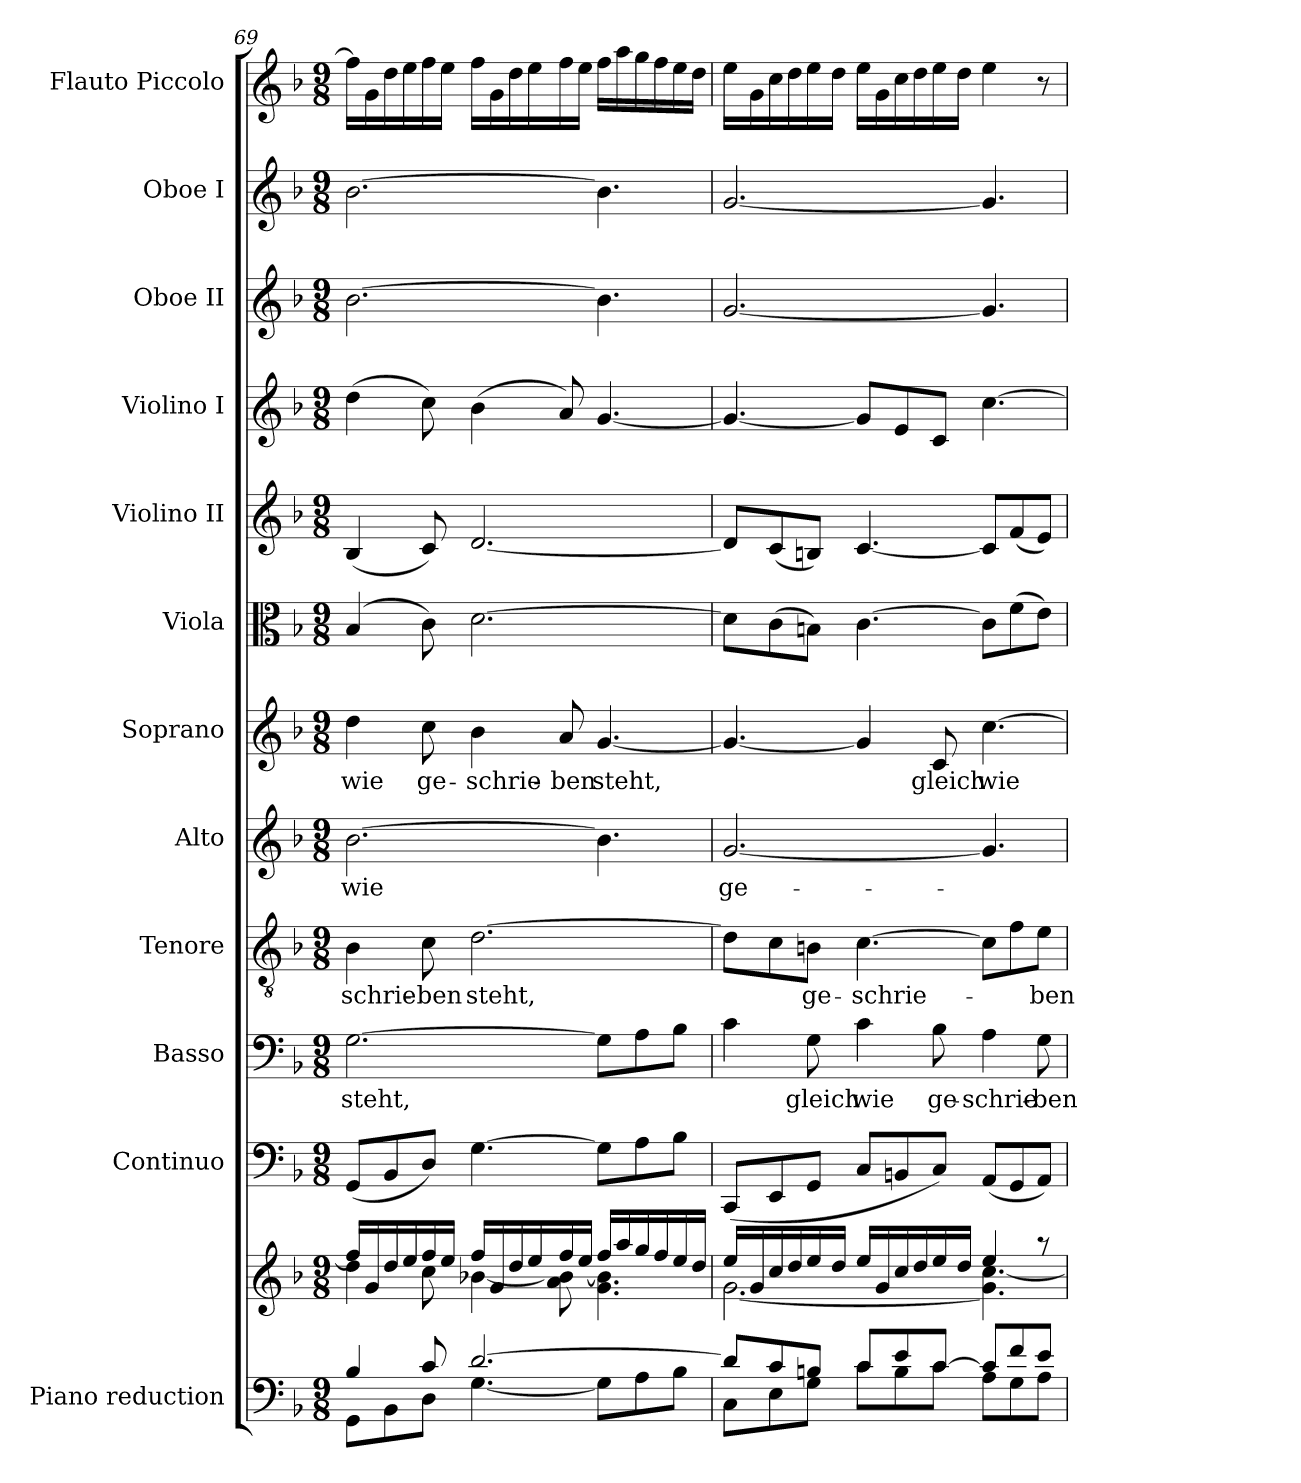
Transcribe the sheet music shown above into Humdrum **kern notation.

**kern	**kern	**kern	**kern	**text	**kern	**text	**kern	**text	**kern	**text	**kern	**kern	**kern	**kern	**kern	**kern
*part12	*part12	*part11	*part10	*part10	*part9	*part9	*part8	*part8	*part7	*part7	*part6	*part5	*part4	*part3	*part2	*part1
*staff13	*staff12	*staff11	*staff10	*staff10	*staff9	*staff9	*staff8	*staff8	*staff7	*staff7	*staff6	*staff5	*staff4	*staff3	*staff2	*staff1
*I"Piano reduction	*	*I"Continuo	*I"Basso	*	*I"Tenore	*	*I"Alto	*	*I"Soprano	*	*I"Viola	*I"Violino II	*I"Violino I	*I"Oboe II	*I"Oboe I	*I"Flauto Piccolo
*I'Pno	*	*	*	*	*	*	*	*	*	*	*	*	*	*I'Ob	*I'Ob	*I'Picc
*clefF4	*clefG2	*clefF4	*clefF4	*	*clefGv2	*	*clefG2	*	*clefG2	*	*clefC3	*clefG2	*clefG2	*clefG2	*clefG2	*clefG2
*	*	*	*	*	*	*	*	*	*	*	*	*	*	*	*	*ITrd-7c-12
*k[b-]	*k[b-]	*k[b-]	*k[b-]	*	*k[b-]	*	*k[b-]	*	*k[b-]	*	*k[b-]	*k[b-]	*k[b-]	*k[b-]	*k[b-]	*k[b-]
*M9/8	*M9/8	*M9/8	*M9/8	*	*M9/8	*	*M9/8	*	*M9/8	*	*M9/8	*M9/8	*M9/8	*M9/8	*M9/8	*M9/8
=69	=69	=69	=69	=69	=69	=69	=69	=69	=69	=69	=69	=69	=69	=69	=69	=69
*^	*^	*	*	*	*	*	*	*	*	*	*	*	*	*	*	*
!	!	!	!	!	!	!LO:LY:b	!	!LO:LY:b	!	!LO:LY:b	!	!LO:LY:b	!	!	!	!	!	!
4B-/	8GG\L	16ff/LL]	4dd\	(8GG/L	[2.G\	steht,	4B-\	-schrie-	[2.b-\	wie	4dd\	wie	(4B-/	(4B-/	(4dd\	[2.b-\	[2.b-\	16fff\LL]
.	.	16g/	.	.	.	.	.	.	.	.	.	.	.	.	.	.	.	16gg\
.	8BB-\	16dd/	.	8BB-/	.	.	.	.	.	.	.	.	.	.	.	.	.	16ddd\
.	.	16ee/	.	.	.	.	.	.	.	.	.	.	.	.	.	.	.	16eee\
!	!	!	!	!	!	!	!	!LO:LY:b	!	!	!	!LO:LY:b	!	!	!	!	!	!
8c/	8D\J	16ff/	8cc\	8D/J)	.	.	8c\	-ben	.	.	8cc\	ge-	8c\)	8c/)	8cc\)	.	.	16fff\
.	.	16ee/JJ	.	.	.	.	.	.	.	.	.	.	.	.	.	.	.	16eee\JJ
!	!	!	!	!	!	!	!	!LO:LY:b	!	!	!	!LO:LY:b	!	!	!	!	!	!
[2.d/	[4.G\	16ff/LL	[>4b-X\	[4.G\	.	.	[2.d\	steht,	.	.	4b-\	-schrie-	[2.d\	[2.d/	(4b-\	.	.	16fff\LL
.	.	16g/	.	.	.	.	.	.	.	.	.	.	.	.	.	.	.	16gg\
.	.	16dd/	.	.	.	.	.	.	.	.	.	.	.	.	.	.	.	16ddd\
.	.	16ee/	.	.	.	.	.	.	.	.	.	.	.	.	.	.	.	16eee\
!	!	!	!	!	!	!	!	!	!	!	!	!LO:LY:b	!	!	!	!	!	!
.	.	16ff/	8a\ 8b-\_	.	.	.	.	.	.	.	8a/	-ben	.	.	8a/)	.	.	16fff\
.	.	16ee/JJ	.	.	.	.	.	.	.	.	.	.	.	.	.	.	.	16eee\JJ
!	!	!	!	!	!	!	!	!	!	!	!	!LO:LY:b	!	!	!	!	!	!
.	8G\L]	16ff/LL	4.g\ 4.b-\]	8G\L]	8G\L]	.	.	.	4.b-\]	.	[4.g/	steht,	.	.	[4.g/	4.b-\]	4.b-\]	16fff\LL
.	.	16aa/	.	.	.	.	.	.	.	.	.	.	.	.	.	.	.	16aaa\
.	8A\	16gg/	.	8A\	8A\	.	.	.	.	.	.	.	.	.	.	.	.	16ggg\
.	.	16ff/	.	.	.	.	.	.	.	.	.	.	.	.	.	.	.	16fff\
.	8B-\J	16ee/	.	8B-\J	8B-\J	.	.	.	.	.	.	.	.	.	.	.	.	16eee\
.	.	16dd/JJ	.	.	.	.	.	.	.	.	.	.	.	.	.	.	.	16ddd\JJ
=70	=70	=70	=70	=70	=70	=70	=70	=70	=70	=70	=70	=70	=70	=70	=70	=70	=70	=70
!	!	!	!	!	!	!	!	!	!	!LO:LY:b	!	!	!	!	!	!	!	!
8d/L]	8C\L	16ee/LL	[2.g\	(8CC/L	4c\	.	8d\L]	.	[2.g/	ge-	4.g/_	.	8d\L]	8d/L]	4.g/_	[2.g/	[2.g/	16eee\LL
.	.	16g/	.	.	.	.	.	.	.	.	.	.	.	.	.	.	.	16gg\
8c/	8E\	16cc/	.	8EE/	.	.	8c\	.	.	.	.	.	(8c\	(8c/	.	.	.	16ccc\
.	.	16dd/	.	.	.	.	.	.	.	.	.	.	.	.	.	.	.	16ddd\
!	!	!	!	!	!	!LO:LY:b	!	!LO:LY:b	!	!	!	!	!	!	!	!	!	!
8Bn/J	8G\J	16ee/	.	8GG/J	8G\	gleich	8Bn\J	ge-	.	.	.	.	8Bn\J)	8Bn/J)	.	.	.	16eee\
.	.	16dd/JJ	.	.	.	.	.	.	.	.	.	.	.	.	.	.	.	16ddd\JJ
!	!	!	!	!	!	!LO:LY:b	!	!LO:LY:b	!	!	!	!	!	!	!	!	!	!
8c/L	8c\L	16ee/LL	.	8C/L	4c\	wie	[4.c\	-schrie-	.	.	4g/]	.	[4.c\	[4.c/	8g/L]	.	.	16eee\LL
.	.	16g/	.	.	.	.	.	.	.	.	.	.	.	.	.	.	.	16gg\
8e/	8B\	16cc/	.	8BBn/	.	.	.	.	.	.	.	.	.	.	8e/	.	.	16ccc\
.	.	16dd/	.	.	.	.	.	.	.	.	.	.	.	.	.	.	.	16ddd\
!	!	!	!	!	!	!LO:LY:b	!	!	!	!	!	!LO:LY:b	!	!	!	!	!	!
[8c/J	8c\J	16ee/	.	8C/J)	8B-\	ge-	.	.	.	.	8c/	gleich	.	.	8c/J	.	.	16eee\
.	.	16dd/JJ	.	.	.	.	.	.	.	.	.	.	.	.	.	.	.	16ddd\JJ
!	!	!	!	!	!	!LO:LY:b	!	!	!	!	!	!LO:LY:b	!	!	!	!	!	!
8c/L]	8A\L	4ee/	4.g\] [4.cc\	(8AA/L	4A\	-schrie-	8c\L]	.	4.g/]	.	[4.cc\	wie	8c\L]	8c/L]	[4.cc\	4.g/]	4.g/]	4eee\
8f/	8G\	.	.	8GG/	.	.	8f\	.	.	.	.	.	(8f\	(8f/	.	.	.	.
!	!	!	!	!	!	!LO:LY:b	!	!LO:LY:b	!	!	!	!	!	!	!	!	!	!
8e/J	8A\J	8r	.	8AA/J)	8G\	-ben	8e\J	-ben	.	.	.	.	8e\J)	8e/J)	.	.	.	8r
*v	*v	*	*	*	*	*	*	*	*	*	*	*	*	*	*	*	*	*
*	*v	*v	*	*	*	*	*	*	*	*	*	*	*	*	*	*	*
=	=	=	=	=	=	=	=	=	=	=	=	=	=	=	=	=
*-	*-	*-	*-	*-	*-	*-	*-	*-	*-	*-	*-	*-	*-	*-	*-	*-
